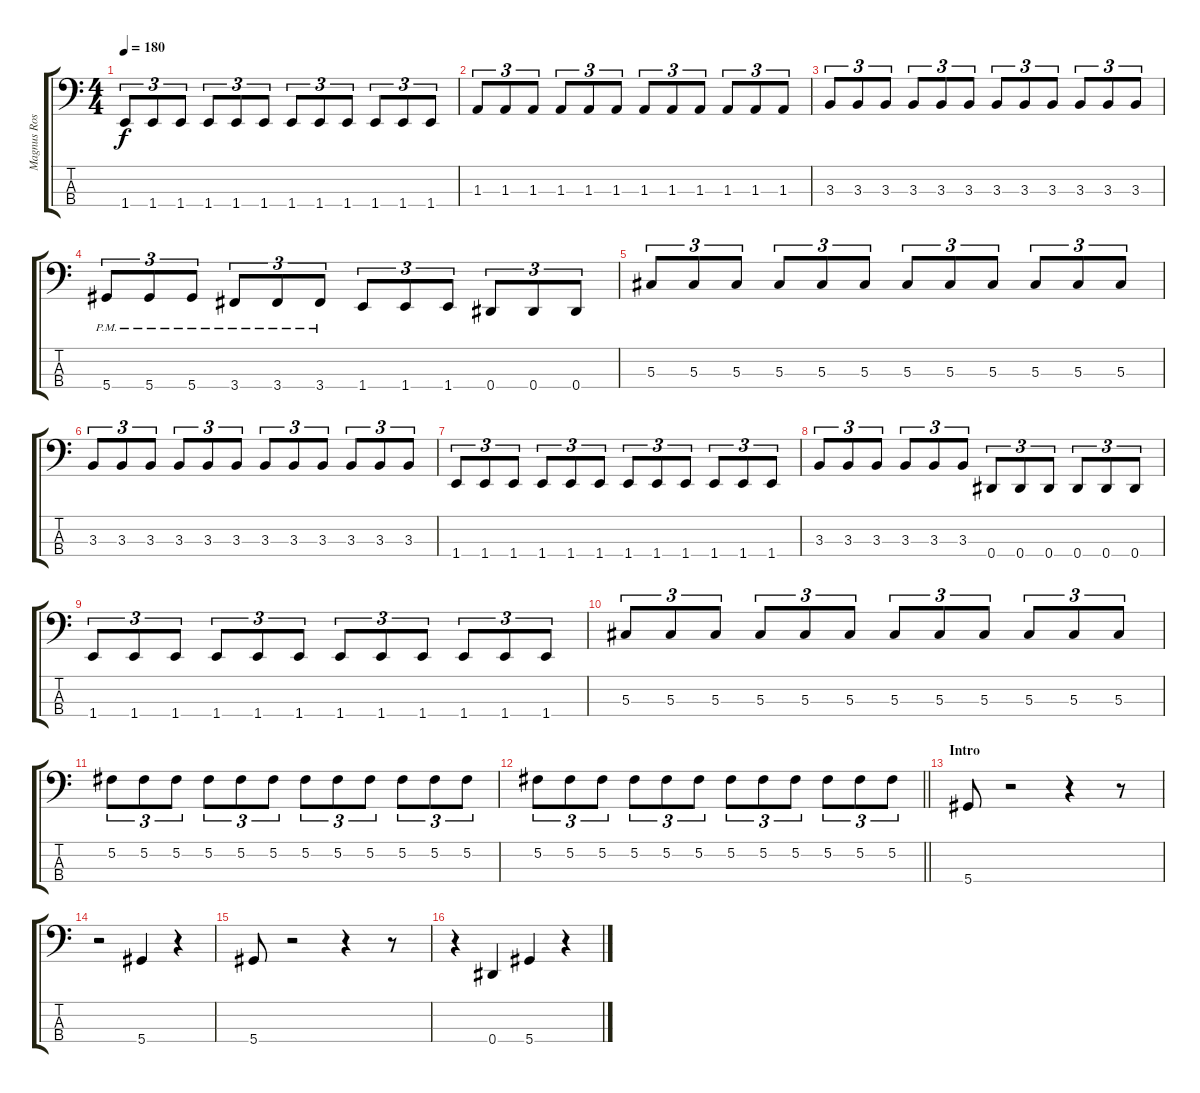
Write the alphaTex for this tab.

\track ("Magnus Rosén" "Magnus Ros") {instrument electricbassfinger}
\staff {score tabs}
\tuning (Gb2 Db2 Ab1 Eb1) {hide}
\ts (4 4)
\tempo 180
\clef f4
\ks c
1.4.8{tu (3 2) dy f} 1.4.8{tu (3 2)} 1.4.8{tu (3 2)} 1.4.8{tu (3 2)} 1.4.8{tu (3 2)} 1.4.8{tu (3 2)} 1.4.8{tu (3 2)} 1.4.8{tu (3 2)} 1.4.8{tu (3 2)} 1.4.8{tu (3 2)} 1.4.8{tu (3 2)} 1.4.8{tu (3 2)} |
1.3.8{tu (3 2)} 1.3.8{tu (3 2)} 1.3.8{tu (3 2)} 1.3.8{tu (3 2)} 1.3.8{tu (3 2)} 1.3.8{tu (3 2)} 1.3.8{tu (3 2)} 1.3.8{tu (3 2)} 1.3.8{tu (3 2)} 1.3.8{tu (3 2)} 1.3.8{tu (3 2)} 1.3.8{tu (3 2)} |
3.3.8{tu (3 2)} 3.3.8{tu (3 2)} 3.3.8{tu (3 2)} 3.3.8{tu (3 2)} 3.3.8{tu (3 2)} 3.3.8{tu (3 2)} 3.3.8{tu (3 2)} 3.3.8{tu (3 2)} 3.3.8{tu (3 2)} 3.3.8{tu (3 2)} 3.3.8{tu (3 2)} 3.3.8{tu (3 2)} |
5.4{pm}.8{tu (3 2)} 5.4{pm}.8{tu (3 2)} 5.4{pm}.8{tu (3 2)} 3.4{pm}.8{tu (3 2)} 3.4{pm}.8{tu (3 2)} 3.4{pm}.8{tu (3 2)} 1.4.8{tu (3 2)} 1.4.8{tu (3 2)} 1.4.8{tu (3 2)} 0.4.8{tu (3 2)} 0.4.8{tu (3 2)} 0.4.8{tu (3 2)} |
5.3.8{tu (3 2)} 5.3.8{tu (3 2)} 5.3.8{tu (3 2)} 5.3.8{tu (3 2)} 5.3.8{tu (3 2)} 5.3.8{tu (3 2)} 5.3.8{tu (3 2)} 5.3.8{tu (3 2)} 5.3.8{tu (3 2)} 5.3.8{tu (3 2)} 5.3.8{tu (3 2)} 5.3.8{tu (3 2)} |
3.3.8{tu (3 2)} 3.3.8{tu (3 2)} 3.3.8{tu (3 2)} 3.3.8{tu (3 2)} 3.3.8{tu (3 2)} 3.3.8{tu (3 2)} 3.3.8{tu (3 2)} 3.3.8{tu (3 2)} 3.3.8{tu (3 2)} 3.3.8{tu (3 2)} 3.3.8{tu (3 2)} 3.3.8{tu (3 2)} |
1.4.8{tu (3 2)} 1.4.8{tu (3 2)} 1.4.8{tu (3 2)} 1.4.8{tu (3 2)} 1.4.8{tu (3 2)} 1.4.8{tu (3 2)} 1.4.8{tu (3 2)} 1.4.8{tu (3 2)} 1.4.8{tu (3 2)} 1.4.8{tu (3 2)} 1.4.8{tu (3 2)} 1.4.8{tu (3 2)} |
3.3.8{tu (3 2)} 3.3.8{tu (3 2)} 3.3.8{tu (3 2)} 3.3.8{tu (3 2)} 3.3.8{tu (3 2)} 3.3.8{tu (3 2)} 0.4.8{tu (3 2)} 0.4.8{tu (3 2)} 0.4.8{tu (3 2)} 0.4.8{tu (3 2)} 0.4.8{tu (3 2)} 0.4.8{tu (3 2)} |
1.4.8{tu (3 2)} 1.4.8{tu (3 2)} 1.4.8{tu (3 2)} 1.4.8{tu (3 2)} 1.4.8{tu (3 2)} 1.4.8{tu (3 2)} 1.4.8{tu (3 2)} 1.4.8{tu (3 2)} 1.4.8{tu (3 2)} 1.4.8{tu (3 2)} 1.4.8{tu (3 2)} 1.4.8{tu (3 2)} |
5.3.8{tu (3 2)} 5.3.8{tu (3 2)} 5.3.8{tu (3 2)} 5.3.8{tu (3 2)} 5.3.8{tu (3 2)} 5.3.8{tu (3 2)} 5.3.8{tu (3 2)} 5.3.8{tu (3 2)} 5.3.8{tu (3 2)} 5.3.8{tu (3 2)} 5.3.8{tu (3 2)} 5.3.8{tu (3 2)} |
5.2.8{tu (3 2)} 5.2.8{tu (3 2)} 5.2.8{tu (3 2)} 5.2.8{tu (3 2)} 5.2.8{tu (3 2)} 5.2.8{tu (3 2)} 5.2.8{tu (3 2)} 5.2.8{tu (3 2)} 5.2.8{tu (3 2)} 5.2.8{tu (3 2)} 5.2.8{tu (3 2)} 5.2.8{tu (3 2)} |
\barLineRight lightlight
5.2.8{tu (3 2)} 5.2.8{tu (3 2)} 5.2.8{tu (3 2)} 5.2.8{tu (3 2)} 5.2.8{tu (3 2)} 5.2.8{tu (3 2)} 5.2.8{tu (3 2)} 5.2.8{tu (3 2)} 5.2.8{tu (3 2)} 5.2.8{tu (3 2)} 5.2.8{tu (3 2)} 5.2.8{tu (3 2)} |
\section ("" "Intro")
5.4.8 r.2 r.4 r.8 |
r.2 5.4.4 r.4 |
5.4.8 r.2 r.4 r.8 |
r.4 0.4.4 5.4.4 r.4
